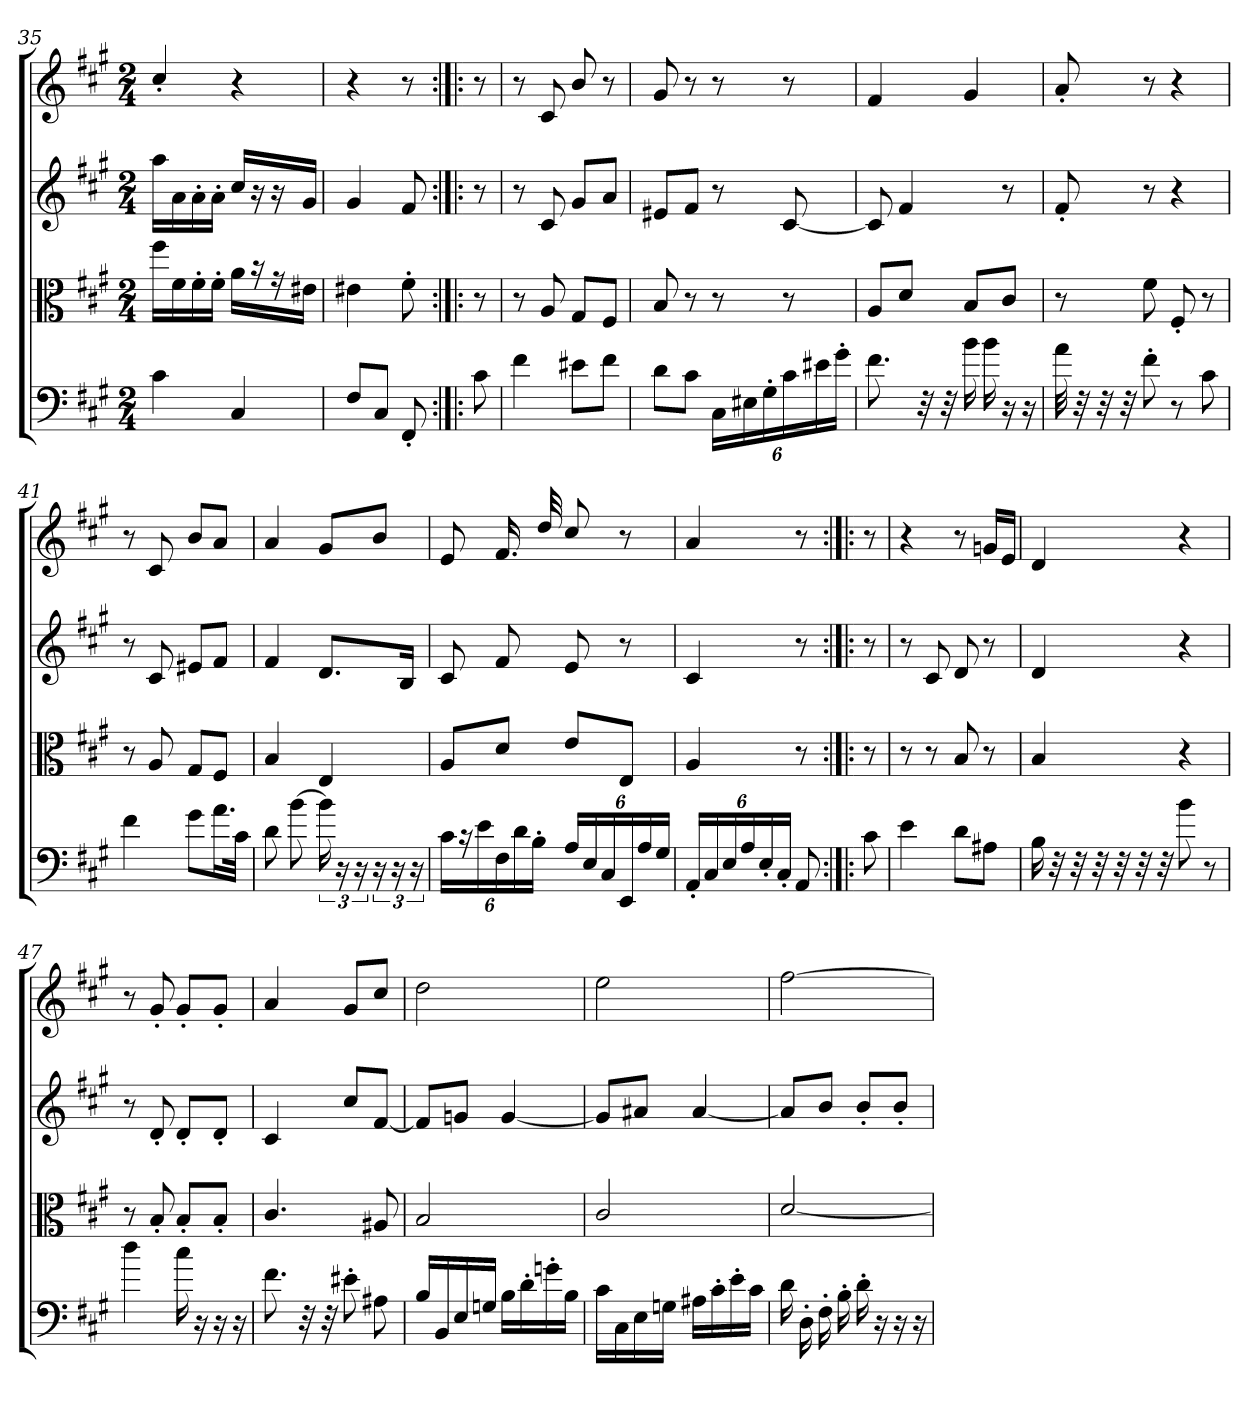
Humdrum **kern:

**kern	**kern	**kern	**kern
*part4	*part3	*part2	*part1
*staff4	*staff3	*staff2	*staff1
*clefF4	*clefC3	*clefG2	*clefG2
*k[f#c#g#]	*k[f#c#g#]	*k[f#c#g#]	*k[f#c#g#]
*f#:	*f#:	*f#:	*f#:
*M2/4	*M2/4	*M2/4	*M2/4
=35	=35	=35	=35
4c#\	16ff#\LL	16aa\LL	4cc#'/
.	16f#\	16a\	.
.	16f#'\	16a'\	.
.	16f#'\JJ	16a'\JJ	.
4C#/	16a\LL	16cc#/LL	4r
.	16r	16r	.
.	16r	16r	.
.	16e#X\JJ	16g#/JJ	.
=36	=36	=36	=36
8F#/L	4e#X\	4g#/	4r
8C#/J	.	.	.
8FF#'/	8f#'\	8f#/	8r
=:|!|:	=:|!|:	=:|!|:	=:|!|:
8c#\	8r	8r	8r
=37	=37	=37	=37
4f#\	8r	8r	8r
.	8A/	8c#/	8c#/
8e#X\L	8G#/L	8g#/L	8b/
8f#\J	8F#/J	8a/J	8r
=38	=38	=38	=38
8d\L	8B/	8e#X/L	8g#/
8c#\J	8r	8f#/J	8r
24C#\LL	8r	8r	8r
24E#X\	.	.	.
24G#'\	.	.	.
24c#\	8r	[8c#/	8r
24e#X\	.	.	.
24g#'\JJ	.	.	.
=39	=39	=39	=39
8.f#\	8A/L	8c#/]	4f#/
.	8d/J	4f#/	.
32r	.	.	.
32r	.	.	.
16b\	8B/L	.	4g#/
16b\	.	.	.
16r	8c#/J	8r	.
16r	.	.	.
=40	=40	=40	=40
32a\	8r	8f#'/	8a'/
32r	.	.	.
32r	.	.	.
32r	.	.	.
8f#'\	8f#\	8r	8r
8r	8F#'/	4r	4r
8c#\	8r	.	.
=41	=41	=41	=41
4f#\	8r	8r	8r
.	8A/	8c#/	8c#/
8g#\L	8G#/L	8e#X/L	8b/L
16.a\L	8F#/J	8f#/J	8a/J
32c#\JJk	.	.	.
=42	=42	=42	=42
8d\	4B/	4f#/	4a/
[8b\	.	.	.
24b\]	4E/	8.d/L	8g#/L
24r	.	.	.
24r	.	.	.
24r	.	.	8b/J
24r	.	.	.
.	.	16B/Jk	.
24r	.	.	.
=43	=43	=43	=43
24c#\LL	8A/L	8c#/	8e/
24r	.	.	.
24e\	.	.	.
24F#\	8d/J	8f#/	16.f#/
24d\	.	.	.
24B'\JJ	.	.	.
.	.	.	32dd/
24A/LL	8e/L	8e/	8cc#/
24E/	.	.	.
24C#/	.	.	.
24EE/	8E/J	8r	8r
24A/	.	.	.
24G#/JJ	.	.	.
=44	=44	=44	=44
24AA'/LL	4A/	4c#/	4a/
24C#/	.	.	.
24E/	.	.	.
24A/	.	.	.
24E'/	.	.	.
24C#'/JJ	.	.	.
8AA/	8r	8r	8r
=:|!|:	=:|!|:	=:|!|:	=:|!|:
8c#\	8r	8r	8r
=45	=45	=45	=45
4e\	8r	8r	4r
.	8r	8c#/	.
8d\L	8B/	8d/	8r
8A#X\J	8r	8r	16gn/LL
.	.	.	16e/JJ
=46	=46	=46	=46
16B\	4B/	4d/	4d/
32r	.	.	.
32r	.	.	.
32r	.	.	.
32r	.	.	.
32r	.	.	.
32r	.	.	.
8b\	4r	4r	4r
8r	.	.	.
=47	=47	=47	=47
4dd\	8r	8r	8r
.	8B'/	8d'/	8g#'/
16cc#\	8B'/L	8d'/L	8g#'/L
16r	.	.	.
16r	8B'/J	8d'/J	8g#'/J
16r	.	.	.
=48	=48	=48	=48
8.f#\	4.c#/	4c#/	4a/
32r	.	.	.
32r	.	.	.
8e#X'\	.	8cc#/L	8g#/L
8A#X\	8A#X/	[8f#/J	8cc#/J
=49	=49	=49	=49
16B/LL	2B/	8f#/L]	2dd\
16BB/	.	.	.
16E/	.	8gn/J	.
16Gn/JJ	.	.	.
16B\LL	.	[4g/	.
16d'\	.	.	.
16gn'\	.	.	.
16B\JJ	.	.	.
=50	=50	=50	=50
16c#\LL	2c#/	8g/L]	2ee\
16C#\	.	.	.
16E\	.	8a#X/J	.
16Gn\JJ	.	.	.
16A#X\LL	.	[4a#/	.
16c#'\	.	.	.
16e'\	.	.	.
16c#\JJ	.	.	.
=51	=51	=51	=51
16d\	[2d/	8a#/L]	[2ff#\
16D'\	.	.	.
16F#'\	.	8b/J	.
16B'\	.	.	.
16d'\	.	8b'/L	.
16r	.	.	.
16r	.	8b'/J	.
16r	.	.	.
=	=	=	=
*-	*-	*-	*-
